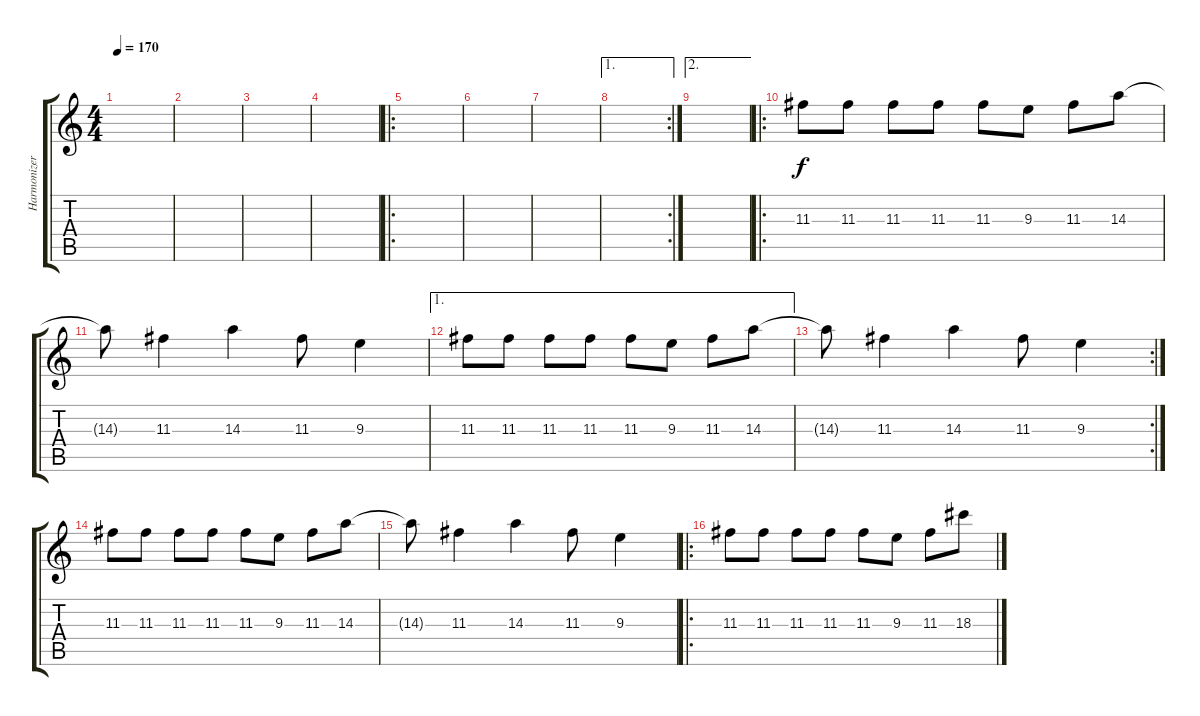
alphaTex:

\track ("Harmonizer" "Harmonizer") {instrument distortionguitar}
\staff {score tabs}
\tuning (E4 B3 G3 D3 A2 E2) {hide}
\ts (4 4)
\tempo 170
\clef g2
\ks c
|
|
|
|
\ro
|
|
|
\ae 1
\rc 2
|
\ae 2
|
\ro
11.3.8 11.3.8 11.3.8 11.3.8 11.3.8 9.3.8 11.3.8 14.3.8 |
14.3{t}.8 11.3.4 14.3.4 11.3.8 9.3.4 |
\ae 1
11.3.8 11.3.8 11.3.8 11.3.8 11.3.8 9.3.8 11.3.8 14.3.8 |
\rc 2
14.3{t}.8 11.3.4 14.3.4 11.3.8 9.3.4 |
11.3.8 11.3.8 11.3.8 11.3.8 11.3.8 9.3.8 11.3.8 14.3.8 |
14.3{t}.8 11.3.4 14.3.4 11.3.8 9.3.4 |
\ro
11.3.8 11.3.8 11.3.8 11.3.8 11.3.8 9.3.8 11.3.8 18.3.8
